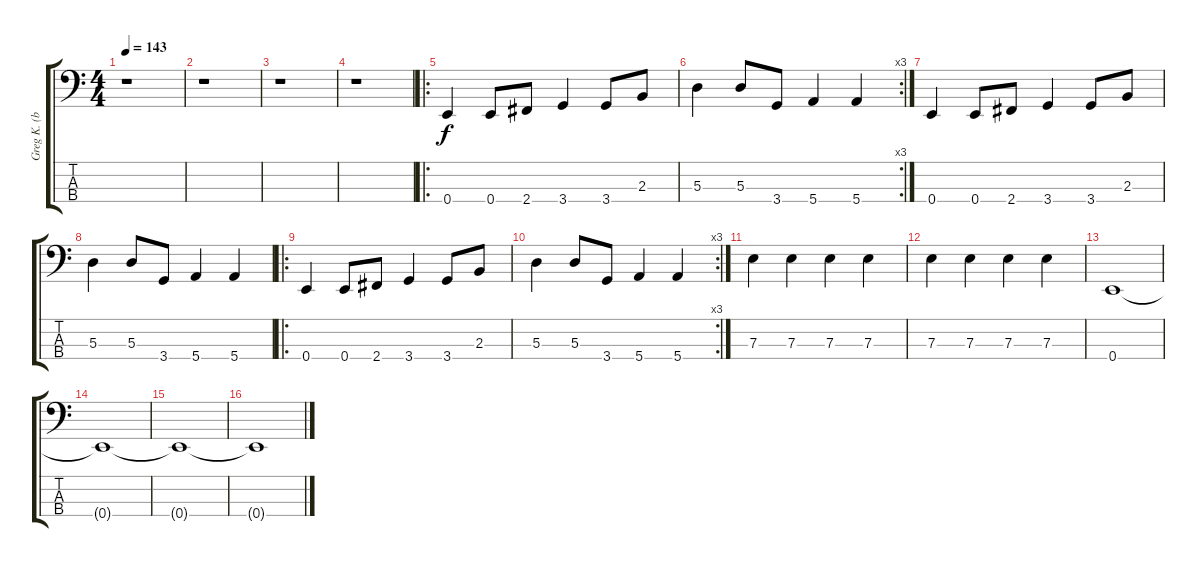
\track ("Greg K. (bass)" "Greg K. (b") {instrument electricbassfinger}
\staff {score tabs}
\tuning (G2 D2 A1 E1) {hide}
\ts (4 4)
\tempo 143
\clef f4
\ks c
r.1{dy f} |
r.1 |
r.1 |
r.1 |
\ro
0.4.4 0.4.8 2.4.8 3.4.4 3.4.8 2.3.8 |
\rc 3
5.3.4 5.3.8 3.4.8 5.4.4 5.4.4 |
0.4.4 0.4.8 2.4.8 3.4.4 3.4.8 2.3.8 |
5.3.4 5.3.8 3.4.8 5.4.4 5.4.4 |
\ro
0.4.4 0.4.8 2.4.8 3.4.4 3.4.8 2.3.8 |
\rc 3
5.3.4 5.3.8 3.4.8 5.4.4 5.4.4 |
7.3.4 7.3.4 7.3.4 7.3.4 |
7.3.4 7.3.4 7.3.4 7.3.4 |
0.4.1 |
0.4{t}.1 |
0.4{t}.1 |
0.4{t}.1
